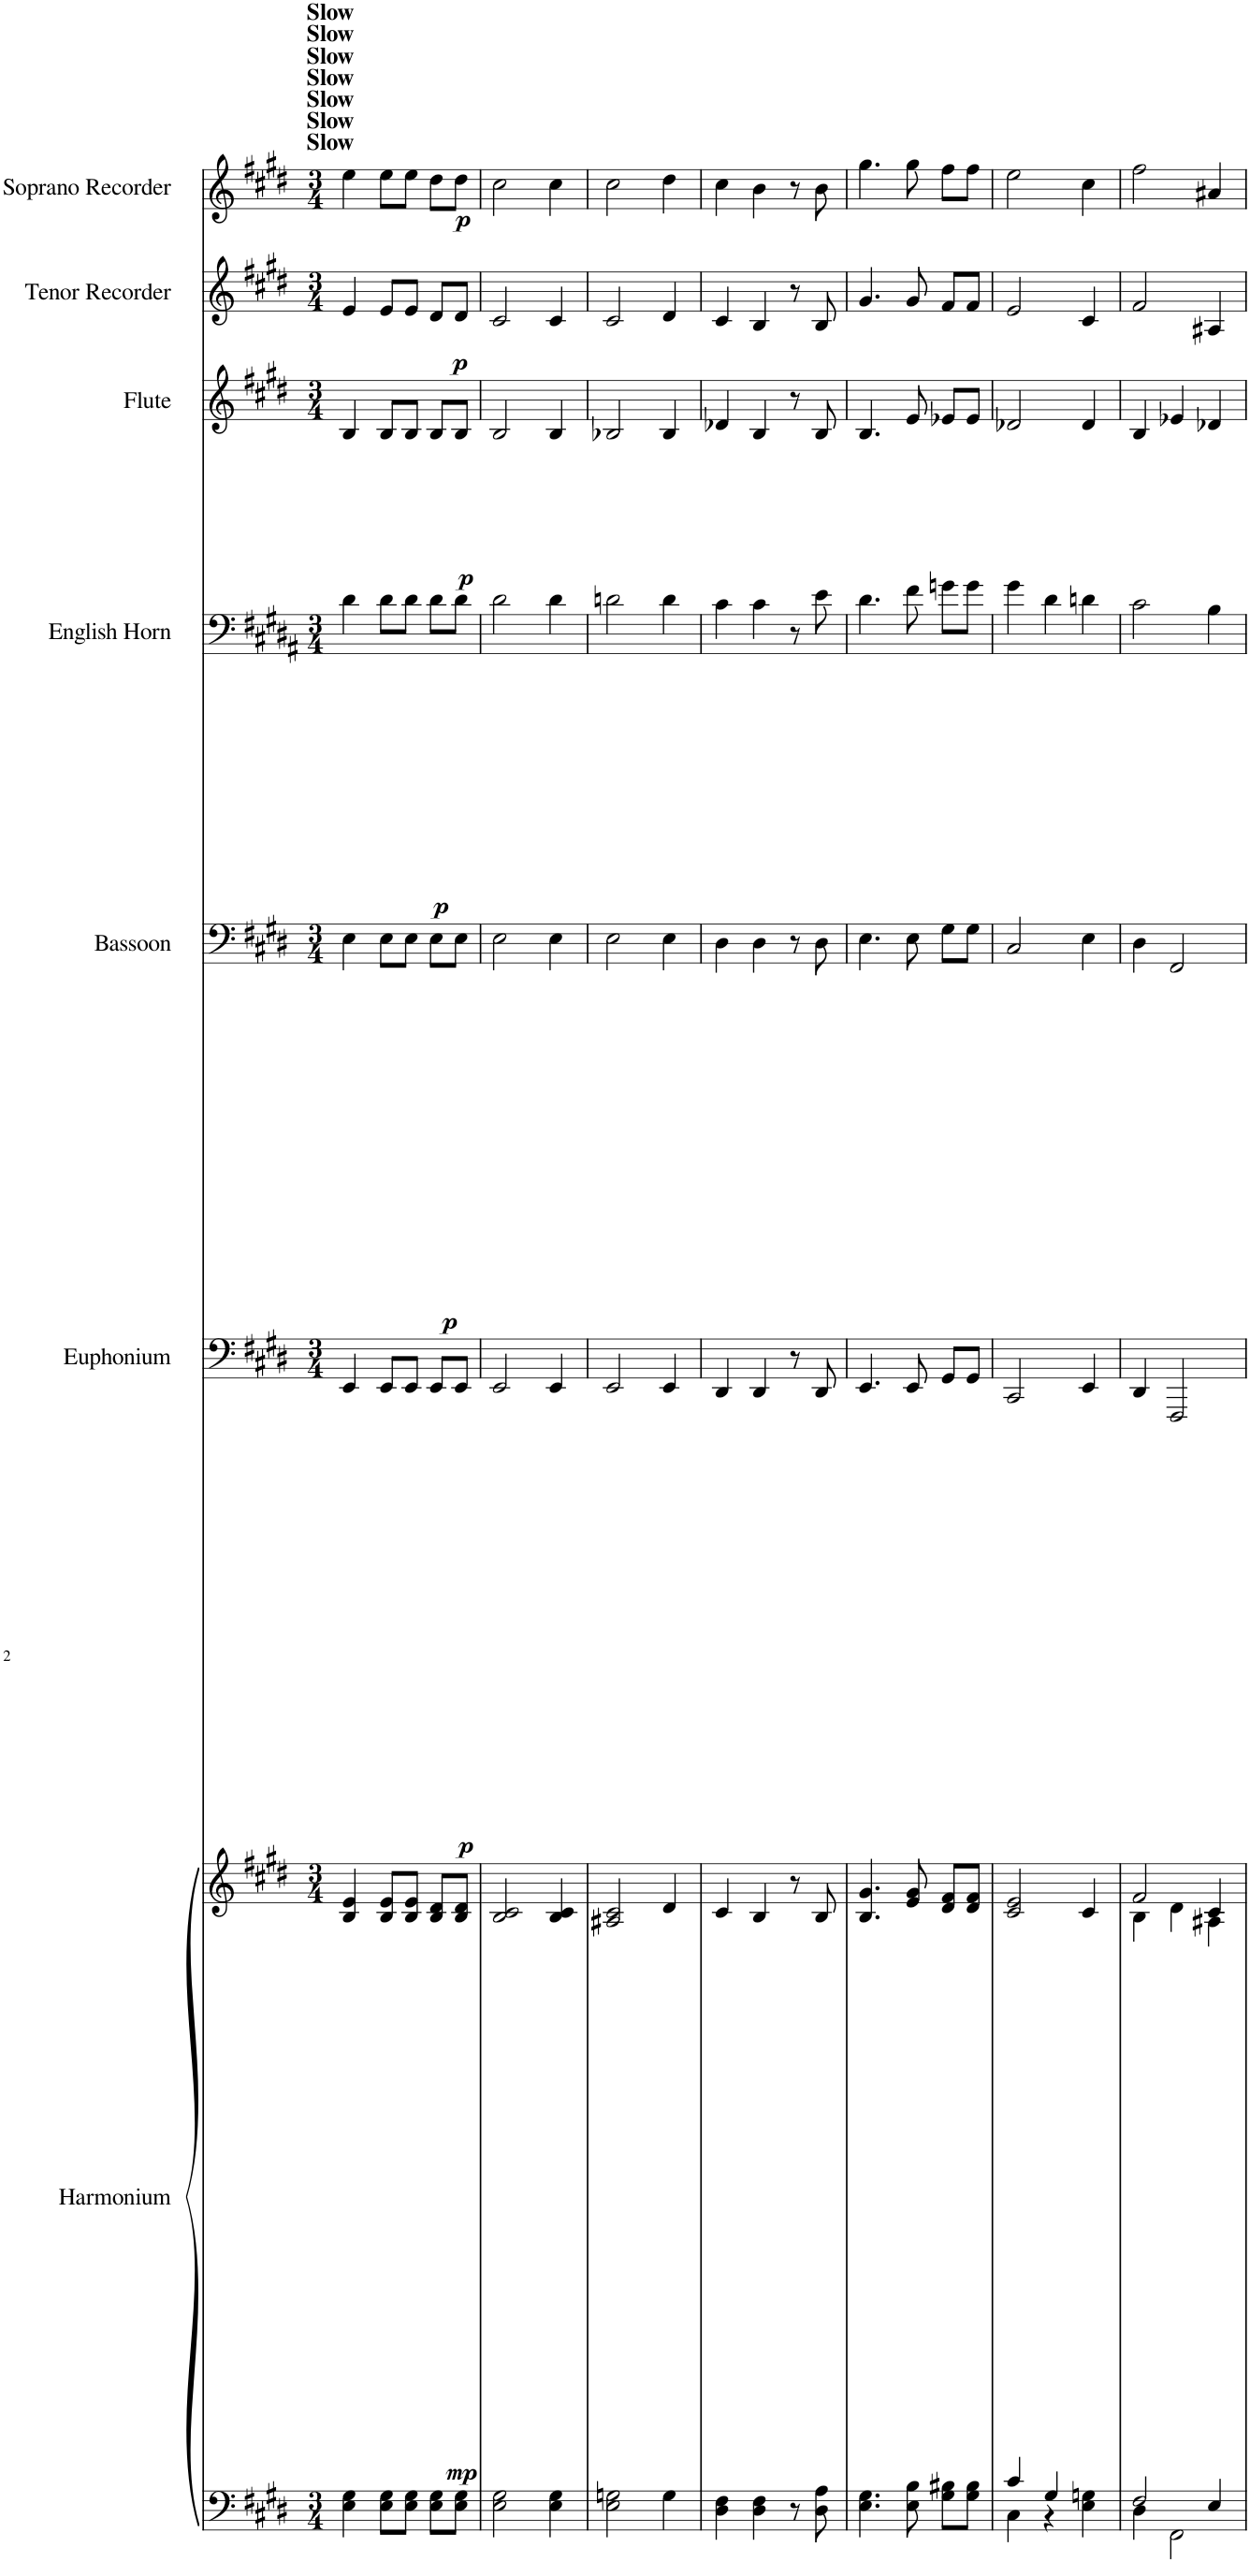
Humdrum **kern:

**kern	**kern	**dynam	**kern	**dynam	**kern	**dynam	**kern	**dynam	**kern	**dynam	**kern	**dynam	**kern	**dynam
*part7	*part7	*part7	*part6	*part6	*part5	*part5	*part4	*part4	*part3	*part3	*part2	*part2	*part1	*part1
*staff8	*staff7	*staff7/8	*staff6	*staff6	*staff5	*staff5	*staff4	*staff4	*staff3	*staff3	*staff2	*staff2	*staff1	*staff1
*I"Harmonium	*	*	*I"Euphonium	*	*I"Bassoon	*	*I"English Horn	*	*I"Flute	*	*I"Tenor Recorder	*	*I"Soprano Recorder	*
*I'Harm.	*	*	*I'Eu.	*	*I'Bsn.	*	*I'E. Hn.	*	*I'Fl.	*	*I'T. Rec.	*	*I'S. Rec.	*
*clefF4	*clefG2	*	*clefF4	*	*clefF4	*	*clefF4	*	*clefG2	*	*clefG2	*	*clefG2	*
*	*	*	*	*	*	*	*Trd4c7	*	*	*	*	*	*	*
*k[f#c#g#d#]	*k[f#c#g#d#]	*	*k[f#c#g#d#]	*	*k[f#c#g#d#]	*	*k[f#c#g#d#a#]	*	*k[f#c#g#d#]	*	*k[f#c#g#d#]	*	*k[f#c#g#d#]	*
*M3/4	*M3/4	*	*M3/4	*	*M3/4	*	*M3/4	*	*M3/4	*	*M3/4	*	*M3/4	*
=1	=1	=1	=1	=1	=1	=1	=1	=1	=1	=1	=1	=1	=1	=1
!	!	!	!	!	!	!	!	!	!	!	!	!	!LO:TX:a:B:t=Slow	!
!	!	!	!	!	!	!	!	!	!	!	!	!	!LO:TX:a:B:t=Slow	!
!	!	!	!	!	!	!	!	!	!	!	!	!	!LO:TX:a:B:t=Slow	!
!	!	!	!	!	!	!	!	!	!	!	!	!	!LO:TX:a:B:t=Slow	!
!	!	!	!	!	!	!	!	!	!	!	!	!	!LO:TX:a:B:t=Slow	!
!	!	!	!	!	!	!	!	!	!	!	!	!	!LO:TX:a:B:t=Slow	!
!	!	!	!	!	!	!	!	!	!	!	!	!	!LO:TX:a:B:t=Slow	!
!	!	!LO:DY:b=2	!	!	!	!	!	!	!	!	!	!	!	!
!	!	!LO:DY:n=1:b	!	!LO:DY:b	!	!LO:DY:b	!	!LO:DY:b	!	!LO:DY:b	!	!LO:DY:b	!	!LO:DY:b
4E\ 4G#\	4B/ 4e/	p mp	4EE/	p	4E\	p	4d#\	p	4B/	p	4e/	p	4ee\	p
8E\ 8G#\L	8B/ 8e/L	.	8EE/L	.	8E\L	.	8d#\L	.	8B/L	.	8e/L	.	8ee\L	.
8E\ 8G#\J	8B/ 8e/J	.	8EE/J	.	8E\J	.	8d#\J	.	8B/J	.	8e/J	.	8ee\J	.
8E\ 8G#\L	8B/ 8d#/L	.	8EE/L	.	8E\L	.	8d#\L	.	8B/L	.	8d#/L	.	8dd#\L	.
8E\ 8G#\J	8B/ 8d#/J	.	8EE/J	.	8E\J	.	8d#\J	.	8B/J	.	8d#/J	.	8dd#\J	.
=2	=2	=2	=2	=2	=2	=2	=2	=2	=2	=2	=2	=2	=2	=2
2E\ 2G#\	2B/ 2c#/	.	2EE/	.	2E\	.	2d#\	.	2B/	.	2c#/	.	2cc#\	.
4E\ 4G#\	4B/ 4c#/	.	4EE/	.	4E\	.	4d#\	.	4B/	.	4c#/	.	4cc#\	.
=3	=3	=3	=3	=3	=3	=3	=3	=3	=3	=3	=3	=3	=3	=3
2E\ 2Gn\	2A#X/ 2c#/	.	2EE/	.	2E\	.	2dn\	.	2B-X/	.	2c#/	.	2cc#\	.
4G\	4d#/	.	4EE/	.	4E\	.	4d\	.	4B-/	.	4d#/	.	4dd#\	.
=4	=4	=4	=4	=4	=4	=4	=4	=4	=4	=4	=4	=4	=4	=4
4D#\ 4F#\	4c#/	.	4DD#/	.	4D#\	.	4c#\	.	4d-X/	.	4c#/	.	4cc#\	.
4D#\ 4F#\	4B/	.	4DD#/	.	4D#\	.	4c#\	.	4B/	.	4B/	.	4b\	.
8r	8r	.	8r	.	8r	.	8r	.	8r	.	8r	.	8r	.
8D#\ 8A\	8B/	.	8DD#/	.	8D#\	.	8e\	.	8B/	.	8B/	.	8b\	.
=5	=5	=5	=5	=5	=5	=5	=5	=5	=5	=5	=5	=5	=5	=5
4.E\ 4.G#\	4.B/ 4.g#/	.	4.EE/	.	4.E\	.	4.d#\	.	4.B/	.	4.g#/	.	4.gg#\	.
8E\ 8B\	8e/ 8g#/	.	8EE/	.	8E\	.	8f#\	.	8e/	.	8g#/	.	8gg#\	.
8G#\ 8B#X\L	8d#/ 8f#/L	.	8GG#/L	.	8G#\L	.	8gn\L	.	8e-X/L	.	8f#/L	.	8ff#\L	.
8G#\ 8B#\J	8d#/ 8f#/J	.	8GG#/J	.	8G#\J	.	8g\J	.	8e-/J	.	8f#/J	.	8ff#\J	.
=6	=6	=6	=6	=6	=6	=6	=6	=6	=6	=6	=6	=6	=6	=6
*^	*	*	*	*	*	*	*	*	*	*	*	*	*	*
4c#/	4C#\	2c#/ 2e/	.	2CC#/	.	2C#/	.	4g#\	.	2d-X/	.	2e/	.	2ee\	.
4G#/	4r	.	.	.	.	.	.	4d#\	.	.	.	.	.	.	.
4E\ 4Gn\	4ryy	4c#/	.	4EE/	.	4E\	.	4dn\	.	4d-/	.	4c#/	.	4cc#\	.
=7	=7	=7	=7	=7	=7	=7	=7	=7	=7	=7	=7	=7	=7	=7	=7
*	*	*^	*	*	*	*	*	*	*	*	*	*	*	*	*
2F#/	4D#\	2f#/	4B\	.	4DD#/	.	4D#\	.	2c#\	.	4B/	.	2f#/	.	2ff#\	.
.	2FF#\	.	4d#\	.	2FFF#/	.	2FF#/	.	.	.	4e-X/	.	.	.	.	.
4E/	.	4A#X\	4c#/	.	.	.	.	.	4B\	.	4d-X/	.	4A#X/	.	4a#X/	.
*v	*v	*	*	*	*	*	*	*	*	*	*	*	*	*	*	*
*	*v	*v	*	*	*	*	*	*	*	*	*	*	*	*	*
=	=	=	=	=	=	=	=	=	=	=	=	=	=	=
*-	*-	*-	*-	*-	*-	*-	*-	*-	*-	*-	*-	*-	*-	*-
